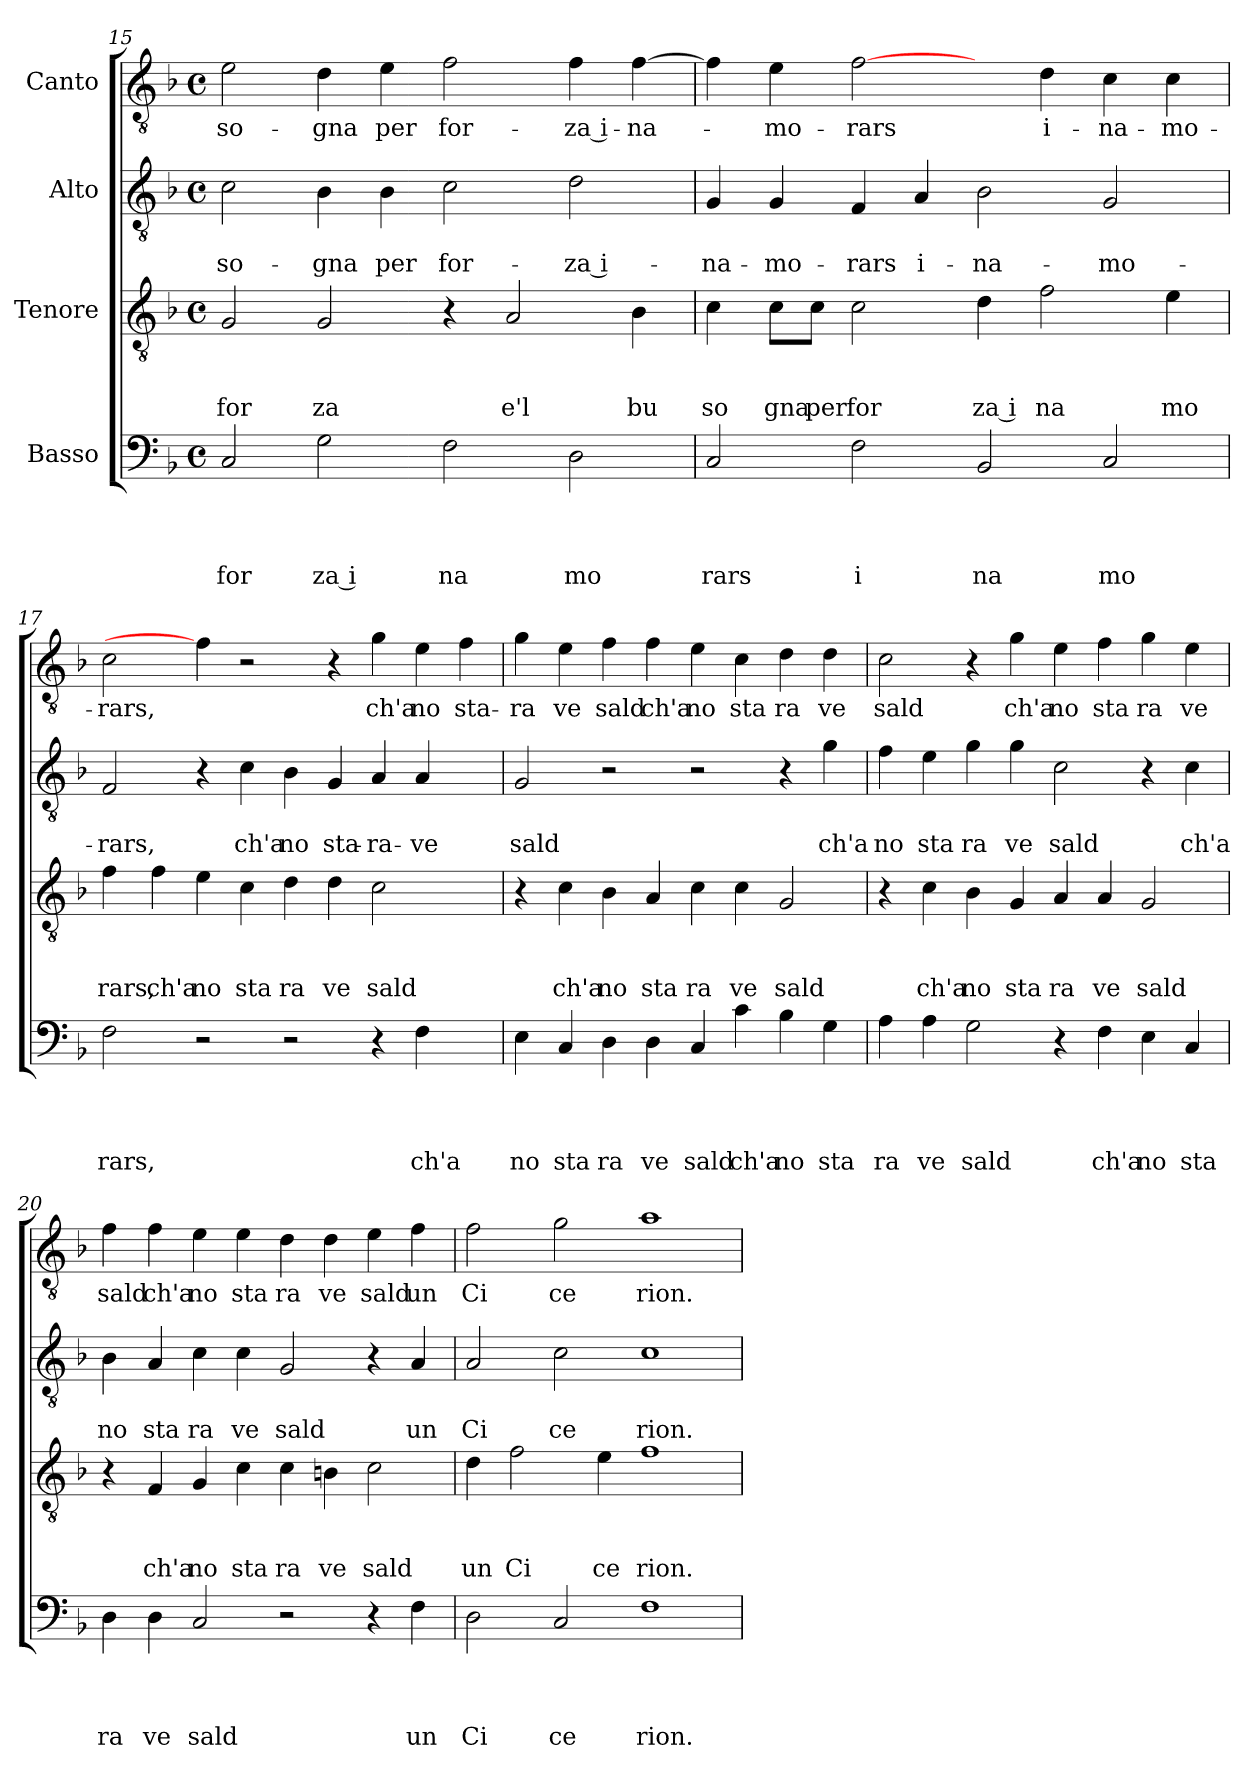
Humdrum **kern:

**kern	**text	**text	**text	**text	**kern	**text	**text	**text	**kern	**text	**text	**kern	**text
*part4	*part4	*part4	*part4	*part4	*part3	*part3	*part3	*part3	*part2	*part2	*part2	*part1	*part1
*staff4	*staff4	*staff4	*staff4	*staff4	*staff3	*staff3	*staff3	*staff3	*staff2	*staff2	*staff2	*staff1	*staff1
*I"Basso	*	*	*	*	*I"Tenore	*	*	*	*I"Alto	*	*	*I"Canto	*
!!LO:PB:g=z
*clefF4	*	*	*	*	*clefGv2	*	*	*	*clefGv2	*	*	*clefGv2	*
*k[b-]	*	*	*	*	*k[b-]	*	*	*	*k[b-]	*	*	*k[b-]	*
*F:	*	*	*	*	*F:	*	*	*	*F:	*	*	*F:	*
*M4/4	*	*	*	*	*M4/4	*	*	*	*M4/4	*	*	*M4/4	*
*met(c)	*	*	*	*	*met(c)	*	*	*	*met(c)	*	*	*met(c)	*
=15	=15	=15	=15	=15	=15	=15	=15	=15	=15	=15	=15	=15	=15
!	!	!	!	!LO:LY:b	!	!	!	!LO:LY:b	!	!	!LO:LY:b	!	!LO:LY:b
2C/	.	.	.	for	2G/	.	.	for	2c\	.	so-	2e\	-so-
!	!	!	!	!LO:LY:b:rj	!	!	!	!LO:LY:b	!	!	!LO:LY:b	!	!LO:LY:b
2G\	.	.	.	za i	2G/	.	.	za	4B-\	.	-gna	4d\	-gna
!	!	!	!	!	!	!	!	!	!	!	!LO:LY:b	!	!LO:LY:b
.	.	.	.	.	.	.	.	.	4B-\	.	per	4e\	per
!	!	!	!	!LO:LY:b	!	!	!	!	!	!	!LO:LY:b	!	!LO:LY:b
2F\	.	.	.	na	4r	.	.	.	2c\	.	for-	2f\	for-
!	!	!	!	!	!	!	!	!LO:LY:b	!	!	!	!	!
.	.	.	.	.	2A/	.	.	e'l	.	.	.	.	.
!	!	!	!	!LO:LY:b	!	!	!	!	!	!	!LO:LY:b:rj	!	!LO:LY:b:rj
2D\	.	.	.	mo	.	.	.	.	2d\	.	-za i-	4f\	-za i-
!	!	!	!	!	!	!	!	!LO:LY:b	!	!	!	!	!LO:LY:b
.	.	.	.	.	4B-\	.	.	bu	.	.	.	[>4f\	-na-
=16	=16	=16	=16	=16	=16	=16	=16	=16	=16	=16	=16	=16	=16
!	!	!	!	!LO:LY:b	!	!	!	!LO:LY:b	!	!	!LO:LY:b	!	!
2C/	.	.	.	rars	4c\	.	.	so	4G/	.	-na-	4f\]	.
!	!	!	!	!	!	!	!	!LO:LY:b	!	!	!LO:LY:b	!	!LO:LY:b
.	.	.	.	.	8c\L	.	.	gna	4G/	.	-mo-	4e\	-mo-
!	!	!	!	!	!	!	!	!LO:LY:b	!	!	!	!	!
.	.	.	.	.	8c\J	.	.	per	.	.	.	.	.
!	!	!	!	!LO:LY:b	!	!	!	!LO:LY:b	!	!	!LO:LY:b	!	!LO:LY:b
2F\	.	.	.	i	2c\	.	.	for	4F/	.	-rars	[2f\	-rars
!	!	!	!	!	!	!	!	!	!	!	!LO:LY:b	!	!
.	.	.	.	.	.	.	.	.	4A/	.	i-	.	.
!	!	!	!	!LO:LY:b	!	!	!	!LO:LY:b:rj	!	!	!LO:LY:b	!	!
2BB-/	.	.	.	na	4d\	.	.	za i	2B-\	.	-na-	4ryy	.
!	!	!	!	!	!	!	!	!LO:LY:b	!	!	!	!	!LO:LY:b
.	.	.	.	.	2f\	.	.	na	.	.	.	4d\	i-
!	!	!	!	!LO:LY:b	!	!	!	!	!	!	!LO:LY:b	!	!LO:LY:b
2C/	.	.	.	mo	.	.	.	.	2G/	.	-mo-	4c\	-na-
!	!	!	!	!	!	!	!	!LO:LY:b	!	!	!	!	!LO:LY:b
.	.	.	.	.	4e\	.	.	mo	.	.	.	4c\	-mo-
=17	=17	=17	=17	=17	=17	=17	=17	=17	=17	=17	=17	=17	=17
!	!	!	!	!LO:LY:b	!	!	!	!LO:LY:b	!	!	!LO:LY:b	!	!LO:LY:b
2F\	.	.	.	rars,	4f\	.	.	rars,	2F/	.	-rars,	2c\	-rars,
!	!	!	!	!	!	!	!	!LO:LY:b	!	!	!	!	!
.	.	.	.	.	4f\	.	.	ch'a	.	.	.	.	.
!	!	!	!	!	!	!	!	!LO:LY:b	!	!	!	!	!
2r	.	.	.	.	4e\	.	.	no	4r	.	.	4f\]	.
!	!	!	!	!	!	!	!	!LO:LY:b	!	!	!LO:LY:b	!	!
.	.	.	.	.	4c\	.	.	sta	4c\	.	ch'a	2r	.
!	!	!	!	!	!	!	!	!LO:LY:b	!	!	!LO:LY:b	!	!
2r	.	.	.	.	4d\	.	.	ra	4B-\	.	no	.	.
!	!	!	!	!	!	!	!	!LO:LY:b	!	!	!LO:LY:b	!	!
.	.	.	.	.	4d\	.	.	ve	4G/	.	sta-	4r	.
!	!	!	!	!	!	!	!	!LO:LY:b	!	!	!LO:LY:b	!	!LO:LY:b
4r	.	.	.	.	2c\	.	.	sald	4A/	.	-ra-	4g\	ch'a
!	!	!	!	!LO:LY:b	!	!	!	!	!	!	!LO:LY:b	!	!LO:LY:b
4F\	.	.	.	ch'a	.	.	.	.	4A/	.	-ve	4e\	no
!	!	!	!	!	!	!	!	!	!	!	!	!	!LO:LY:b
4ryy	.	.	.	.	4ryy	.	.	.	4ryy	.	.	4f\	sta-
!!LO:LB:g=z
=18	=18	=18	=18	=18	=18	=18	=18	=18	=18	=18	=18	=18	=18
!	!	!	!	!LO:LY:b	!	!	!	!	!	!	!LO:LY:b	!	!LO:LY:b
4E\	.	.	.	no	4r	.	.	.	2G/	.	sald	4g\	-ra
!	!	!	!	!LO:LY:b	!	!	!	!LO:LY:b	!	!	!	!	!LO:LY:b
4C/	.	.	.	sta	4c\	.	.	ch'a	.	.	.	4e\	ve
!	!	!	!	!LO:LY:b	!	!	!	!LO:LY:b	!	!	!	!	!LO:LY:b
4D\	.	.	.	ra	4B-\	.	.	no	2r	.	.	4f\	sald
!	!	!	!	!LO:LY:b	!	!	!	!LO:LY:b	!	!	!	!	!LO:LY:b
4D\	.	.	.	ve	4A/	.	.	sta	.	.	.	4f\	ch'a
!	!	!	!	!LO:LY:b	!	!	!	!LO:LY:b	!	!	!	!	!LO:LY:b
4C/	.	.	.	sald	4c\	.	.	ra	2r	.	.	4e\	no
!	!	!	!	!LO:LY:b	!	!	!	!LO:LY:b	!	!	!	!	!LO:LY:b
4c\	.	.	.	ch'a	4c\	.	.	ve	.	.	.	4c\	sta
!	!	!	!	!LO:LY:b	!	!	!	!LO:LY:b	!	!	!	!	!LO:LY:b
4B-\	.	.	.	no	2G/	.	.	sald	4r	.	.	4d\	ra
!	!	!	!	!LO:LY:b	!	!	!	!	!	!	!LO:LY:b	!	!LO:LY:b
4G\	.	.	.	sta	.	.	.	.	4g\	.	ch'a	4d\	ve
=19	=19	=19	=19	=19	=19	=19	=19	=19	=19	=19	=19	=19	=19
!	!	!	!	!LO:LY:b	!	!	!	!	!	!	!LO:LY:b	!	!LO:LY:b
4A\	.	.	.	ra	4r	.	.	.	4f\	.	no	2c\	sald
!	!	!	!	!LO:LY:b	!	!	!	!LO:LY:b	!	!	!LO:LY:b	!	!
4A\	.	.	.	ve	4c\	.	.	ch'a	4e\	.	sta	.	.
!	!	!	!	!LO:LY:b	!	!	!	!LO:LY:b	!	!	!LO:LY:b	!	!
2G\	.	.	.	sald	4B-\	.	.	no	4g\	.	ra	4r	.
!	!	!	!	!	!	!	!	!LO:LY:b	!	!	!LO:LY:b	!	!LO:LY:b
.	.	.	.	.	4G/	.	.	sta	4g\	.	ve	4g\	ch'a
!	!	!	!	!	!	!	!	!LO:LY:b	!	!	!LO:LY:b	!	!LO:LY:b
4r	.	.	.	.	4A/	.	.	ra	2c\	.	sald	4e\	no
!	!	!	!	!LO:LY:b	!	!	!	!LO:LY:b	!	!	!	!	!LO:LY:b
4F\	.	.	.	ch'a	4A/	.	.	ve	.	.	.	4f\	sta
!	!	!	!	!LO:LY:b	!	!	!	!LO:LY:b	!	!	!	!	!LO:LY:b
4E\	.	.	.	no	2G/	.	.	sald	4r	.	.	4g\	ra
!	!	!	!	!LO:LY:b	!	!	!	!	!	!	!LO:LY:b	!	!LO:LY:b
4C/	.	.	.	sta	.	.	.	.	4c\	.	ch'a	4e\	ve
=20	=20	=20	=20	=20	=20	=20	=20	=20	=20	=20	=20	=20	=20
!	!	!	!	!LO:LY:b	!	!	!	!	!	!	!LO:LY:b	!	!LO:LY:b
4D\	.	.	.	ra	4r	.	.	.	4B-\	.	no	4f\	sald
!	!	!	!	!LO:LY:b	!	!	!	!LO:LY:b	!	!	!LO:LY:b	!	!LO:LY:b
4D\	.	.	.	ve	4F/	.	.	ch'a	4A/	.	sta	4f\	ch'a
!	!	!	!	!LO:LY:b	!	!	!	!LO:LY:b	!	!	!LO:LY:b	!	!LO:LY:b
2C/	.	.	.	sald	4G/	.	.	no	4c\	.	ra	4e\	no
!	!	!	!	!	!	!	!	!LO:LY:b	!	!	!LO:LY:b	!	!LO:LY:b
.	.	.	.	.	4c\	.	.	sta	4c\	.	ve	4e\	sta
!	!	!	!	!	!	!	!	!LO:LY:b	!	!	!LO:LY:b	!	!LO:LY:b
2r	.	.	.	.	4c\	.	.	ra	2G/	.	sald	4d\	ra
!	!	!	!	!	!	!	!	!LO:LY:b	!	!	!	!	!LO:LY:b
.	.	.	.	.	4Bn\	.	.	ve	.	.	.	4d\	ve
!	!	!	!	!	!	!	!	!LO:LY:b	!	!	!	!	!LO:LY:b
4r	.	.	.	.	2c\	.	.	sald	4r	.	.	4e\	sald
!	!	!	!	!LO:LY:b	!	!	!	!	!	!	!LO:LY:b	!	!LO:LY:b
4F\	.	.	.	un	.	.	.	.	4A/	.	un	4f\	un
=21	=21	=21	=21	=21	=21	=21	=21	=21	=21	=21	=21	=21	=21
!	!	!	!	!LO:LY:b	!	!	!	!LO:LY:b	!	!	!LO:LY:b	!	!LO:LY:b
2D\	.	.	.	Ci	4d\	.	.	un	2A/	.	Ci	2f\	Ci
!	!	!	!	!	!	!	!	!LO:LY:b	!	!	!	!	!
.	.	.	.	.	2f\	.	.	Ci	.	.	.	.	.
!	!	!	!	!LO:LY:b	!	!	!	!	!	!	!LO:LY:b	!	!LO:LY:b
2C/	.	.	.	ce	.	.	.	.	2c\	.	ce	2g\	ce
!	!	!	!	!	!	!	!	!LO:LY:b	!	!	!	!	!
.	.	.	.	.	4e\	.	.	ce	.	.	.	.	.
!	!	!	!	!LO:LY:b	!	!	!	!LO:LY:b	!	!	!LO:LY:b	!	!LO:LY:b
1F	.	.	.	rion.	1f	.	.	rion.	1c	.	rion.	1a	rion.
=	=	=	=	=	=	=	=	=	=	=	=	=	=
*-	*-	*-	*-	*-	*-	*-	*-	*-	*-	*-	*-	*-	*-
